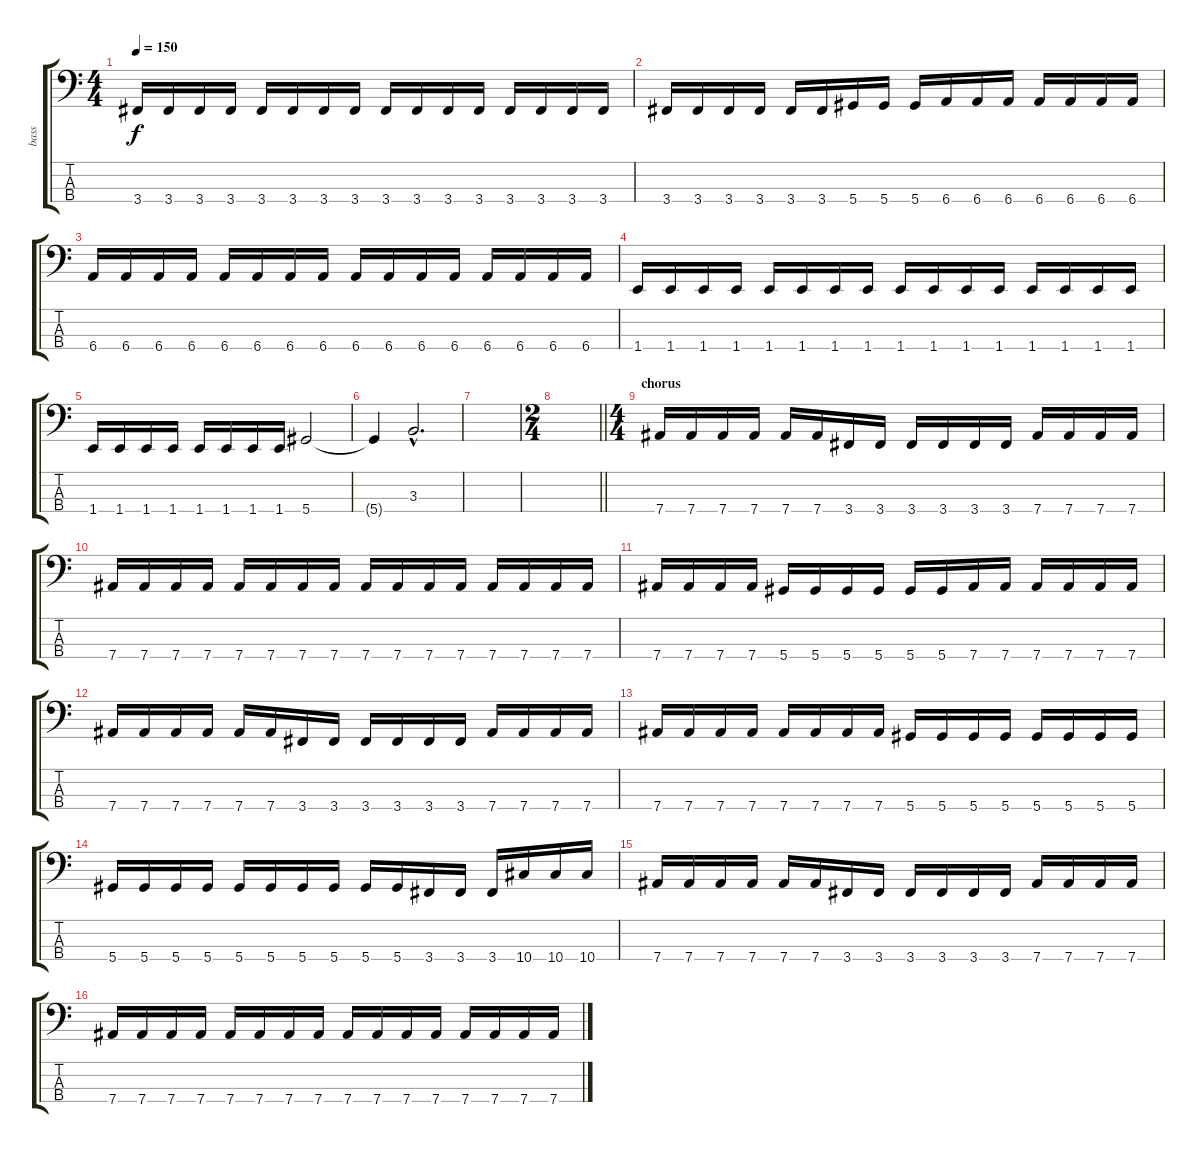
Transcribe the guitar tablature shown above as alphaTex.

\track ("bass" "bass") {instrument electricbassfinger}
\staff {score tabs}
\tuning (Gb2 Db2 Ab1 Eb1) {hide}
\ts (4 4)
\tempo 150
\clef f4
\ks c
3.4.16{dy f} 3.4.16 3.4.16 3.4.16 3.4.16 3.4.16 3.4.16 3.4.16 3.4.16 3.4.16 3.4.16 3.4.16 3.4.16 3.4.16 3.4.16 3.4.16 |
3.4.16 3.4.16 3.4.16 3.4.16 3.4.16 3.4.16 5.4.16 5.4.16 5.4.16 6.4.16 6.4.16 6.4.16 6.4.16 6.4.16 6.4.16 6.4.16 |
6.4.16 6.4.16 6.4.16 6.4.16 6.4.16 6.4.16 6.4.16 6.4.16 6.4.16 6.4.16 6.4.16 6.4.16 6.4.16 6.4.16 6.4.16 6.4.16 |
1.4.16 1.4.16 1.4.16 1.4.16 1.4.16 1.4.16 1.4.16 1.4.16 1.4.16 1.4.16 1.4.16 1.4.16 1.4.16 1.4.16 1.4.16 1.4.16 |
1.4.16 1.4.16 1.4.16 1.4.16 1.4.16 1.4.16 1.4.16 1.4.16 5.4.2 |
5.4{t}.4 3.3{hac}.2{d} |
|
\ts (2 4)
\barLineRight lightlight
|
\ts (4 4)
\section ("" "chorus")
7.4.16 7.4.16 7.4.16 7.4.16 7.4.16 7.4.16 3.4.16 3.4.16 3.4.16 3.4.16 3.4.16 3.4.16 7.4.16 7.4.16 7.4.16 7.4.16 |
7.4.16 7.4.16 7.4.16 7.4.16 7.4.16 7.4.16 7.4.16 7.4.16 7.4.16 7.4.16 7.4.16 7.4.16 7.4.16 7.4.16 7.4.16 7.4.16 |
7.4.16 7.4.16 7.4.16 7.4.16 5.4.16 5.4.16 5.4.16 5.4.16 5.4.16 5.4.16 7.4.16 7.4.16 7.4.16 7.4.16 7.4.16 7.4.16 |
7.4.16 7.4.16 7.4.16 7.4.16 7.4.16 7.4.16 3.4.16 3.4.16 3.4.16 3.4.16 3.4.16 3.4.16 7.4.16 7.4.16 7.4.16 7.4.16 |
7.4.16 7.4.16 7.4.16 7.4.16 7.4.16 7.4.16 7.4.16 7.4.16 5.4.16 5.4.16 5.4.16 5.4.16 5.4.16 5.4.16 5.4.16 5.4.16 |
5.4.16 5.4.16 5.4.16 5.4.16 5.4.16 5.4.16 5.4.16 5.4.16 5.4.16 5.4.16 3.4.16 3.4.16 3.4.16 10.4.16 10.4.16 10.4.16 |
7.4.16 7.4.16 7.4.16 7.4.16 7.4.16 7.4.16 3.4.16 3.4.16 3.4.16 3.4.16 3.4.16 3.4.16 7.4.16 7.4.16 7.4.16 7.4.16 |
7.4.16 7.4.16 7.4.16 7.4.16 7.4.16 7.4.16 7.4.16 7.4.16 7.4.16 7.4.16 7.4.16 7.4.16 7.4.16 7.4.16 7.4.16 7.4.16
